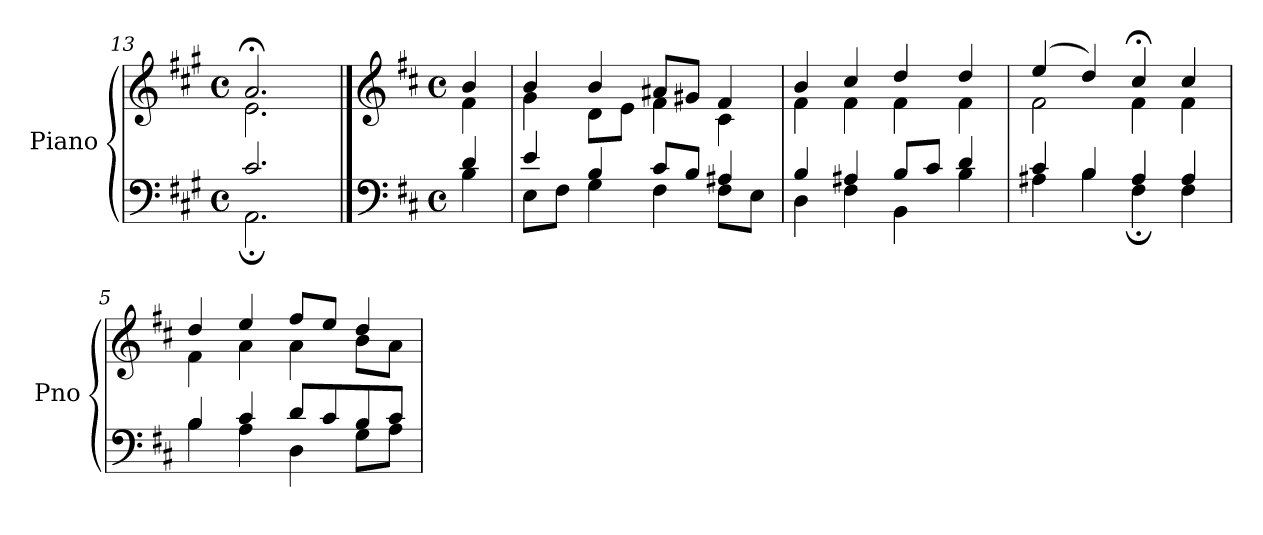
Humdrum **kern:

**kern	**kern
*part1	*part1
*staff2	*staff1
*I"Piano	*
*I'Pno	*
*clefF4	*clefG2
*k[f#c#g#]	*k[f#c#g#]
*M4/4	*M4/4
*met(c)	*met(c)
=13	=13
*^	*^
2.c#/	2.AA;\	2.a;</	2.e\
==1	==1	==1	==1
*clefF4	*	*clefG2	*
*k[f#c#]	*	*k[f#c#]	*
*M4/4	*	*M4/4	*
*met(c)	*	*met(c)	*
4d/	4B\	4b/	4f#\
=2	=2	=2	=2
4e/	8E\L	4b/	4g\
.	8F#\J	.	.
4B/	4G\	4b/	8d\L
.	.	.	8e\J
8c#/L	4F#\	8a#X/L	4f#\
8B/J	.	8g#X/J	.
4A#X/	8F#\L	4f#/	4c#\
.	8E\J	.	.
=3	=3	=3	=3
4B/	4D\	4b/	4f#\
4A#X/	4F#\	4cc#/	4f#\
8B/L	4BB\	4dd/	4f#\
8c#/J	.	.	.
4d/	4B\	4dd/	4f#\
=4	=4	=4	=4
4c#/	4A#X\	(>4ee/	2f#\
4B/	4B\	4dd/)	.
4A#/	4F#;\	4cc#;</	4f#\
4A#/	4F#\	4cc#/	4f#\
=5	=5	=5	=5
4B/	4B\	4dd/	4f#\
4c#/	4A\	4ee/	4a\
8d/L	4D\	8ff#/L	4a\
8c#/	.	8ee/J	.
8B/	8G\L	4dd/	8b\L
8c#/J	8A\J	.	8a\J
*v	*v	*	*
*	*v	*v
=	=
*-	*-
